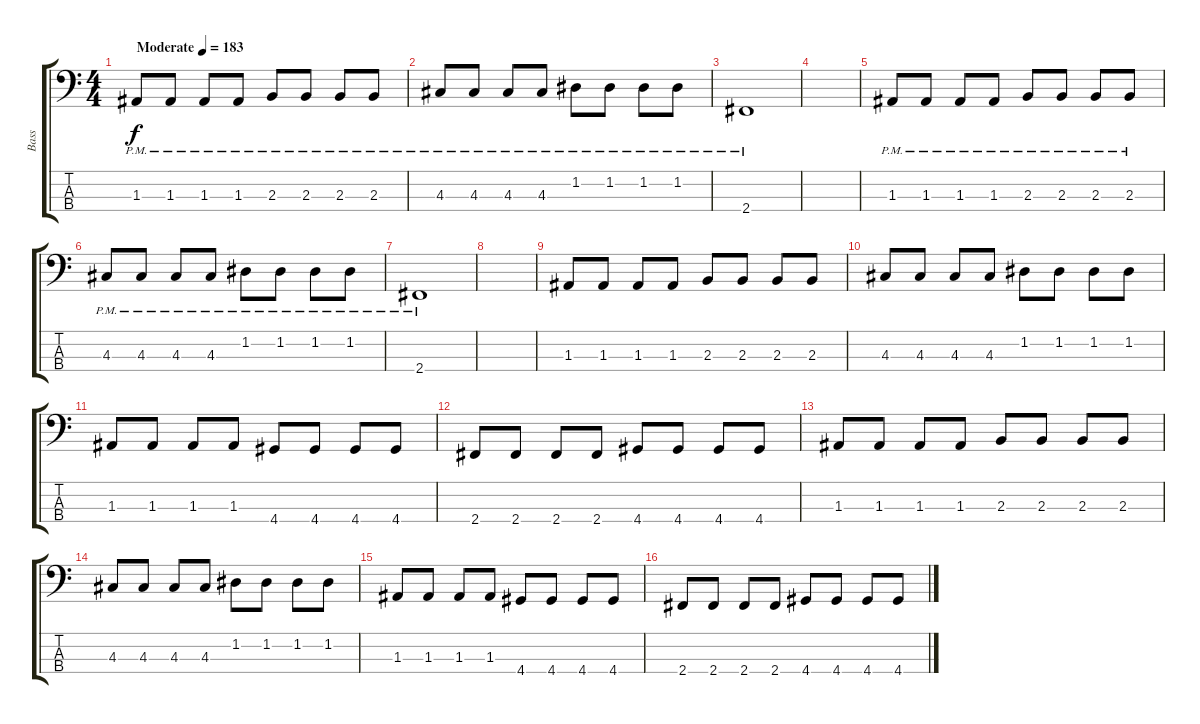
\track ("Bass" "Bass") {instrument electricbassfinger}
\staff {score tabs}
\tuning (G2 D2 A1 E1) {hide}
\ts (4 4)
\tempo (183 "Moderate")
\clef f4
\ks c
1.3{pm}.8{dy f instrument electricbassfinger} 1.3{pm}.8 1.3{pm}.8 1.3{pm}.8 2.3{pm}.8 2.3{pm}.8 2.3{pm}.8 2.3{pm}.8 |
4.3{pm}.8 4.3{pm}.8 4.3{pm}.8 4.3{pm}.8 1.2{pm}.8 1.2{pm}.8 1.2{pm}.8 1.2{pm}.8 |
2.4{pm}.1 |
|
1.3{pm}.8 1.3{pm}.8 1.3{pm}.8 1.3{pm}.8 2.3{pm}.8 2.3{pm}.8 2.3{pm}.8 2.3{pm}.8 |
4.3{pm}.8 4.3{pm}.8 4.3{pm}.8 4.3{pm}.8 1.2{pm}.8 1.2{pm}.8 1.2{pm}.8 1.2{pm}.8 |
2.4{pm}.1 |
|
1.3.8 1.3.8 1.3.8 1.3.8 2.3.8 2.3.8 2.3.8 2.3.8 |
4.3.8 4.3.8 4.3.8 4.3.8 1.2.8 1.2.8 1.2.8 1.2.8 |
1.3.8 1.3.8 1.3.8 1.3.8 4.4.8 4.4.8 4.4.8 4.4.8 |
2.4.8 2.4.8 2.4.8 2.4.8 4.4.8 4.4.8 4.4.8 4.4.8 |
1.3.8 1.3.8 1.3.8 1.3.8 2.3.8 2.3.8 2.3.8 2.3.8 |
4.3.8 4.3.8 4.3.8 4.3.8 1.2.8 1.2.8 1.2.8 1.2.8 |
1.3.8 1.3.8 1.3.8 1.3.8 4.4.8 4.4.8 4.4.8 4.4.8 |
2.4.8 2.4.8 2.4.8 2.4.8 4.4.8 4.4.8 4.4.8 4.4.8
